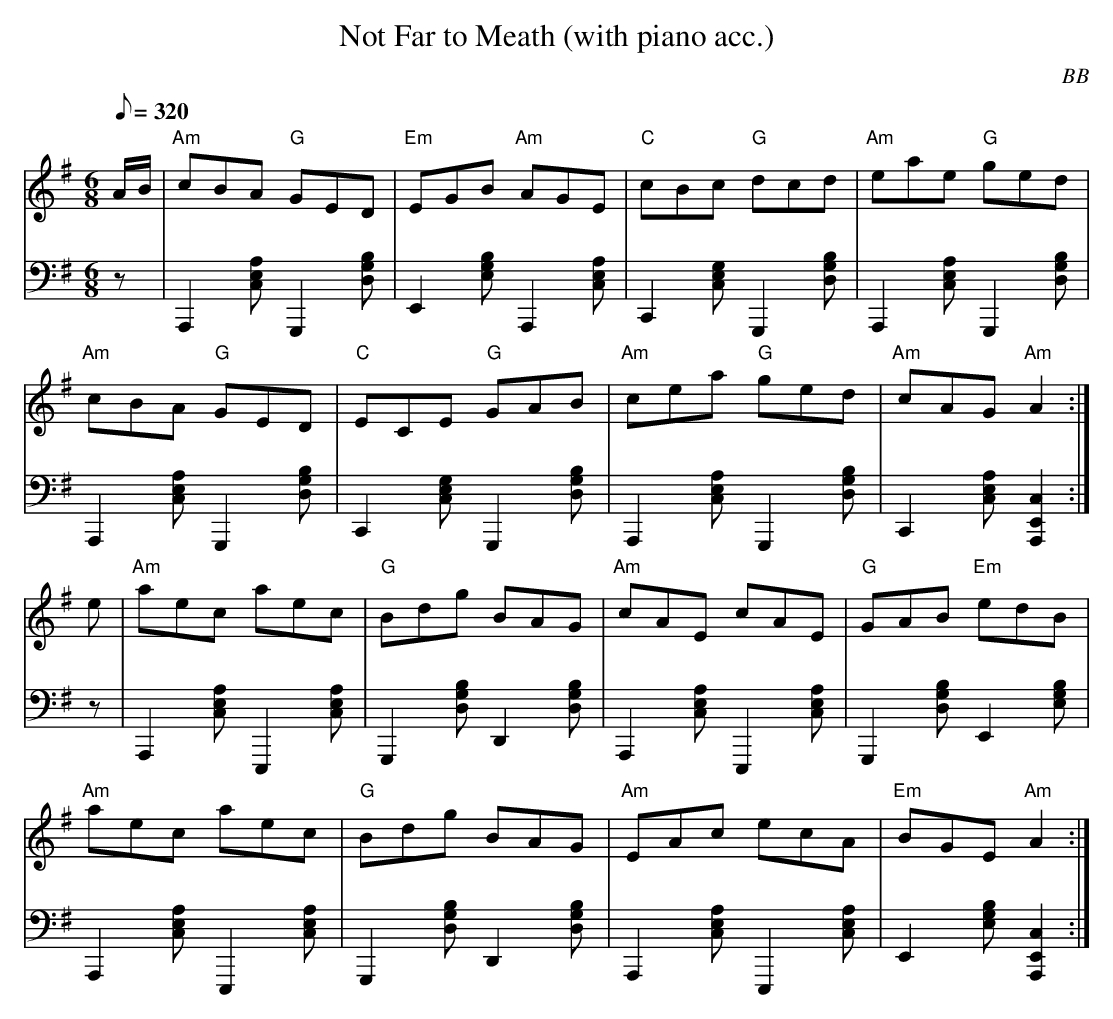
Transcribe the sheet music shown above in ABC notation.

X:1
T: Not Far to Meath (with piano acc.)
C: BB
L: 1/8
Q: 1/8=320
M: 6/8
V: 1 program 1 110 %fiddle
V: 2 volume=70 clef=bass m=D program 1 01
K: Ador
[V:1] A/B/| "Am"cBA "G"GED | "Em"EGB "Am"AGE | "C"cBc "G"dcd | "Am"eae "G"ged |
[V:2] z|A,,2[ACE]G,,2[GBD]|E,2[EGB]A,,2[ACE]|C,2[EGC]G,,2[GBD]|A,,2[ACE]G,,2[GBD]|
[V:1] "Am"cBA "G"GED | "C"ECE "G"GAB | "Am"cea "G"ged | "Am"cAG "Am"A2 :|
[V:2] A,,2[ACE]G,,2[GBD]|C,2[EGC]G,,2[GBD]|A,,2[ACE]G,,2[GBD]|C,2[ACE][A,,2C2E,2]:|
[V:1] e|"Am"aec aec | "G"Bdg BAG | "Am"cAE cAE | "G"GAB "Em"edB |
[V:2] z|A,,2[ACE]E,,2[ACE]|G,,2[GBD]D,2[GBD]|A,,2[ACE]E,,2[ACE]|G,,2[GBD]E,2[EGB]|
[V:1] "Am"aec aec | "G"Bdg BAG | "Am"EAc ecA |"Em"BGE "Am"A2 :|
[V:2] A,,2[ACE]E,,2[ACE]|G,,2[GBD]D,2[GBD]|A,,2[ACE]E,,2[ACE]|E,2[EGB][A,,2C2E,2]:|
